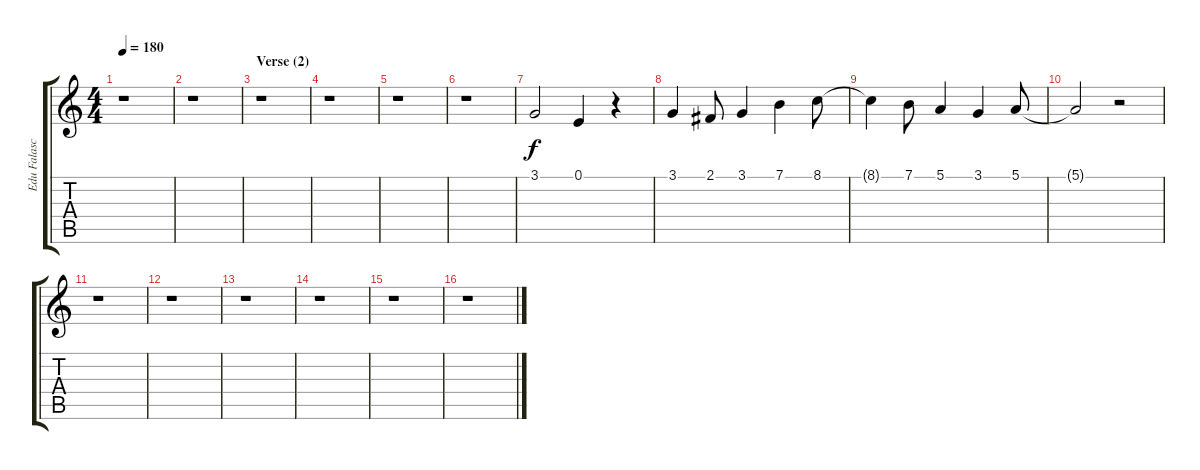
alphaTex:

\track ("Edu Falaschi" "Edu Falasc") {instrument clarinet}
\staff {score tabs}
\tuning (E4 B3 G3 D3 A2 E2) {hide}
\ts (4 4)
\tempo 180
\clef g2
\ks c
r.1{dy mp} |
r.1 |
\section ("" "Verse (2)")
r.1 |
r.1 |
r.1 |
r.1 |
3.1.2{dy f} 0.1.4 r.4 |
3.1.4 2.1.8 3.1.4 7.1.4 8.1.8 |
8.1{t}.4 7.1.8 5.1.4 3.1.4 5.1.8 |
5.1{t}.2 r.2 |
r.1 |
r.1 |
r.1 |
r.1 |
r.1 |
r.1
